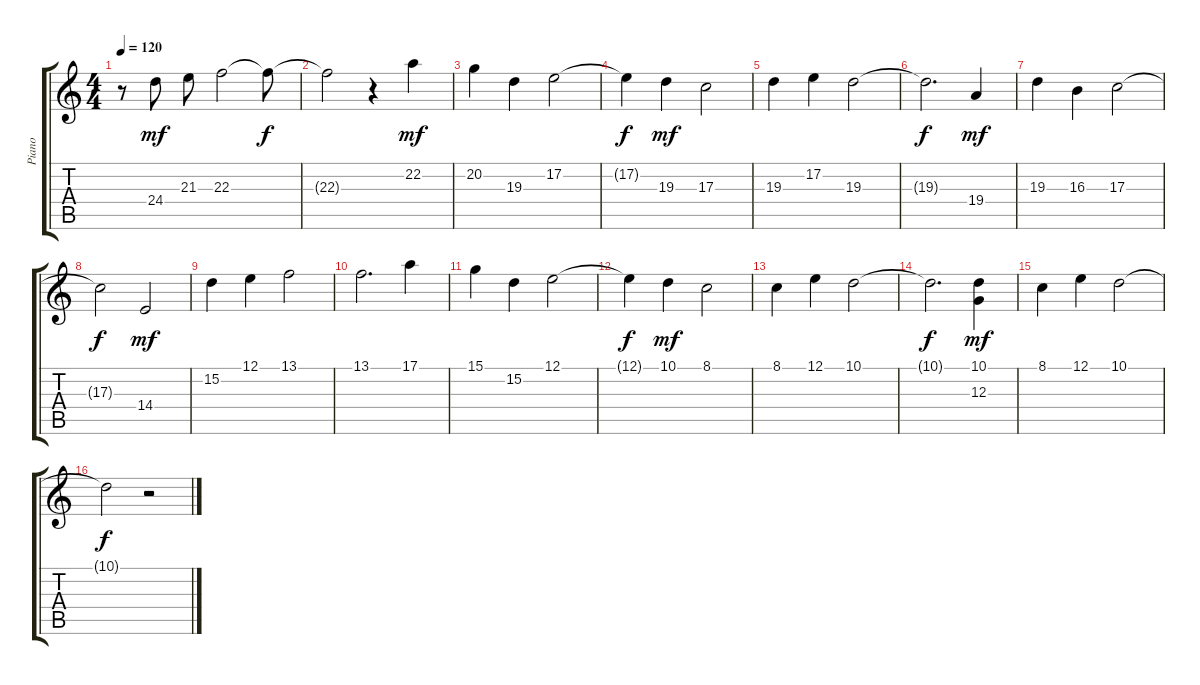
\track ("Piano" "Piano") {instrument acousticgrandpiano}
\staff {score tabs}
\tuning (E4 B3 G3 D3 A2 E2) {hide}
\ts (4 4)
\tempo 120
\clef g2
\ks c
r.8{dy mf} 24.4.8 21.3.8 22.3.2 22.3{t}.8{dy f} |
22.3{t}.2 r.4 22.2.4{dy mf} |
20.2.4 19.3.4 17.2.2 |
17.2{t}.4{dy f} 19.3.4{dy mf} 17.3.2 |
19.3.4 17.2.4 19.3.2 |
19.3{t}.2{d dy f} 19.4.4{dy mf} |
19.3.4 16.3.4 17.3.2 |
17.3{t}.2{dy f} 14.4.2{dy mf} |
15.2.4 12.1.4 13.1.2 |
13.1.2{d} 17.1.4 |
15.1.4 15.2.4 12.1.2 |
12.1{t}.4{dy f} 10.1.4{dy mf} 8.1.2 |
8.1.4 12.1.4 10.1.2 |
10.1{t}.2{d dy f} (10.1 12.3).4{dy mf} |
8.1.4 12.1.4 10.1.2 |
10.1{t}.2{dy f} r.2
